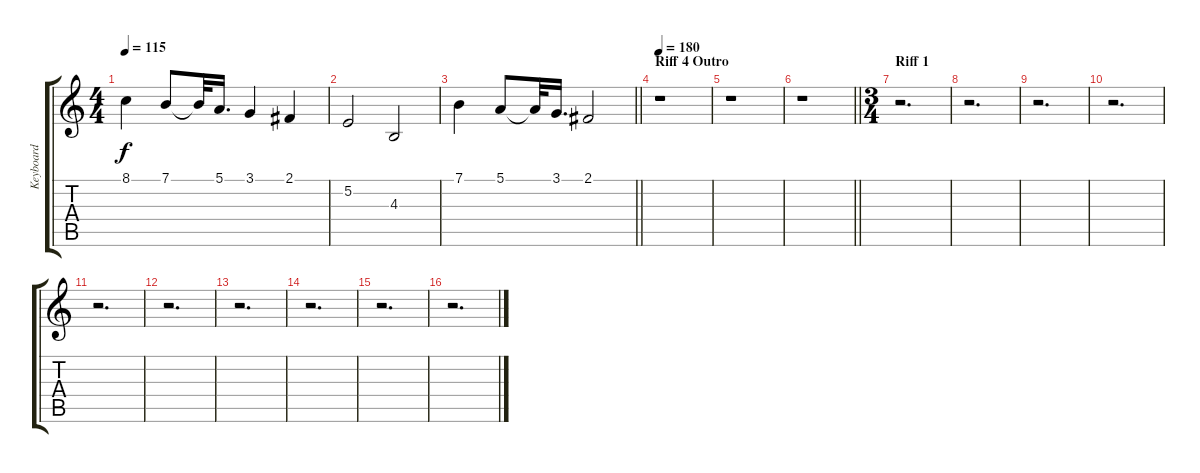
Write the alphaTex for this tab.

\track ("Keyboard" "Keyboard") {instrument choiraahs}
\staff {score tabs}
\tuning (E4 B3 G3 D3 A2 E2) {hide}
\ts (4 4)
\tempo 115
\clef g2
\ks c
8.1.4{dy f} 7.1.8 7.1{t}.32 5.1.16{d} 3.1.4 2.1.4 |
5.2.2 4.3.2 |
\barLineRight lightlight
7.1.4 5.1.8 5.1{t}.32 3.1.16{d} 2.1.2 |
\section ("" "Riff 4 Outro")
\tempo 180
r.1 |
r.1 |
\barLineRight lightlight
r.1 |
\ts (3 4)
\section ("" "Riff 1")
r.2{d} |
r.2{d} |
r.2{d} |
r.2{d} |
r.2{d} |
r.2{d} |
r.2{d} |
r.2{d} |
r.2{d} |
r.2{d}
